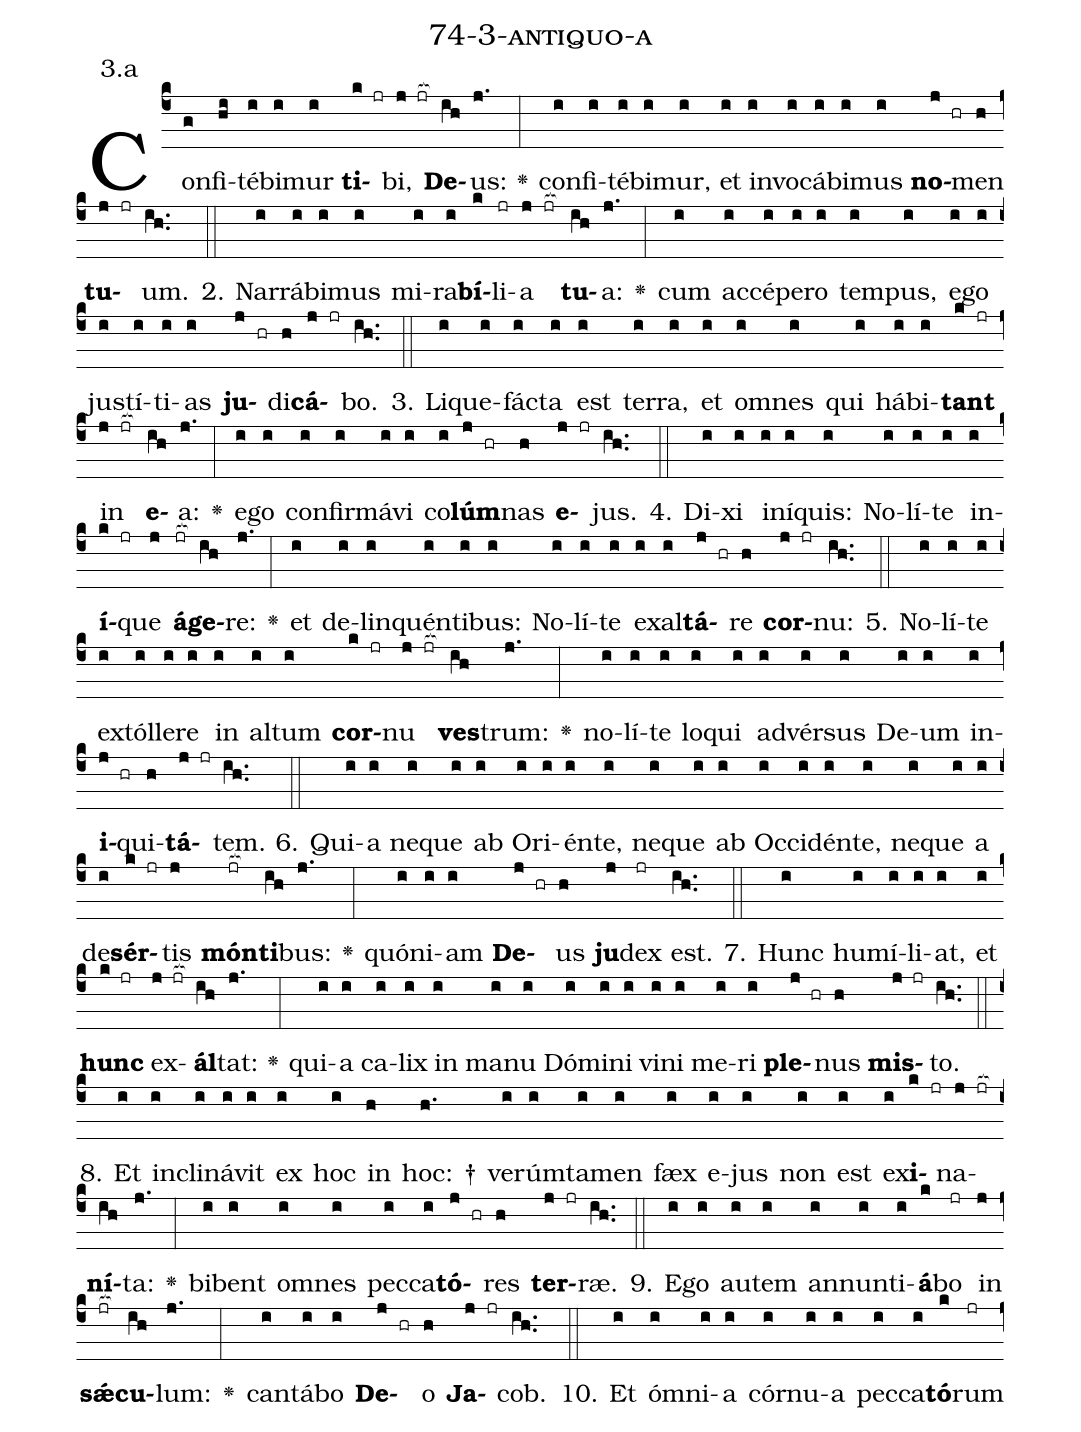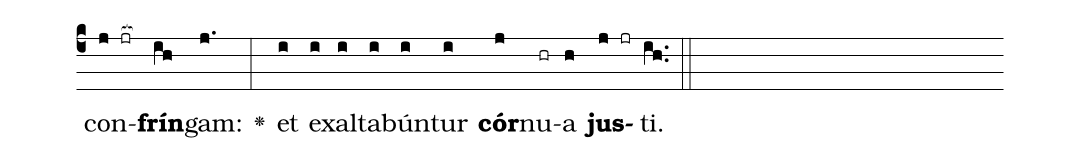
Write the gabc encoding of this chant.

name: 74-3-antiquo-a;
annotation: 3.a;
%%
(c4)Con(g)fi(hi)té(i)bi(i)mur(i) <b>ti</b>(k jr)bi,(j jr[ocb:1{]) <b>De</b>(ih[ocb:0}])us:(j.) <v>\greheightstar</v>(:) con(i)fi(i)té(i)bi(i)mur,(i) et(i) in(i)vo(i)cá(i)bi(i)mus(i) <b>no</b>(j hr)men(h) <b>tu</b>(j jr)um.(ih..) (::)
2. Nar(i)rá(i)bi(i)mus(i) mi(i)ra(i)<b>bí</b>(k)li(jr)a(j jr[ocb:1{]) <b>tu</b>(ih[ocb:0}])a:(j.) <v>\greheightstar</v>(:) cum(i) ac(i)cé(i)pe(i)ro(i) tem(i)pus,(i) e(i)go(i) jus(i)tí(i)ti(i)as(i) <b>ju</b>(j hr)di(h)<b>cá</b>(j jr)bo.(ih..) (::)
3. Li(i)que(i)fác(i)ta(i) est(i) ter(i)ra,(i) et(i) om(i)nes(i) qui(i) há(i)bi(i)<b>tant</b>(k jr) in(j jr[ocb:1{]) <b>e</b>(ih[ocb:0}])a:(j.) <v>\greheightstar</v>(:) e(i)go(i) con(i)fir(i)má(i)vi(i) co(i)<b>lúm</b>(j hr)nas(h) <b>e</b>(j jr)jus.(ih..) (::)
4. Di(i)xi(i) in(i)í(i)quis:(i) No(i)lí(i)te(i) in(i)<b>í</b>(k jr)que(j) <b>á</b>(jr[ocb:1{])<b>ge</b>(ih[ocb:0}])re:(j.) <v>\greheightstar</v>(:) et(i) de(i)lin(i)quén(i)ti(i)bus:(i) No(i)lí(i)te(i) ex(i)al(i)<b>tá</b>(j hr)re(h) <b>cor</b>(j jr)nu:(ih..) (::)
5. No(i)lí(i)te(i) ex(i)tól(i)le(i)re(i) in(i) al(i)tum(i) <b>cor</b>(k jr)nu(j jr[ocb:1{]) <b>ves</b>(ih[ocb:0}])trum:(j.) <v>\greheightstar</v>(:) no(i)lí(i)te(i) lo(i)qui(i) ad(i)vér(i)sus(i) De(i)um(i) in(i)<b>i</b>(j hr)qui(h)<b>tá</b>(j jr)tem.(ih..) (::)
6. Qui(i)a(i) ne(i)que(i) ab(i) O(i)ri(i)én(i)te,(i) ne(i)que(i) ab(i) Oc(i)ci(i)dén(i)te,(i) ne(i)que(i) a(i) de(i)<b>sér</b>(k jr)tis(j) <b>món</b>(jr[ocb:1{])<b>ti</b>(ih[ocb:0}])bus:(j.) <v>\greheightstar</v>(:) quón(i)i(i)am(i) <b>De</b>(j hr)us(h) <b>ju</b>(j)dex(jr) est.(ih..) (::)
7. Hunc(i) hu(i)mí(i)li(i)at,(i) et(i) <b>hunc</b>(k jr) ex(j jr[ocb:1{])<b>ál</b>(ih[ocb:0}])tat:(j.) <v>\greheightstar</v>(:) qui(i)a(i) ca(i)lix(i) in(i) ma(i)nu(i) Dó(i)mi(i)ni(i) vi(i)ni(i) me(i)ri(i) <b>ple</b>(j hr)nus(h) <b>mis</b>(j jr)to.(ih..) (::)
8. Et(i) in(i)cli(i)ná(i)vit(i) ex(i) hoc(i) in(h) hoc: †(h.) ve(i)rúm(i)ta(i)men(i) fæx(i) e(i)jus(i) non(i) est(i) ex(i)<b>i</b>(k jr)na(j jr[ocb:1{])<b>ní</b>(ih[ocb:0}])ta:(j.) <v>\greheightstar</v>(:) bi(i)bent(i) om(i)nes(i) pec(i)ca(i)<b>tó</b>(j hr)res(h) <b>ter</b>(j jr)ræ.(ih..) (::)
9. E(i)go(i) au(i)tem(i) an(i)nun(i)ti(i)<b>á</b>(k)bo(jr) in(j) <b>sǽ</b>(jr[ocb:1{])<b>cu</b>(ih[ocb:0}])lum:(j.) <v>\greheightstar</v>(:) can(i)tá(i)bo(i) <b>De</b>(j hr)o(h) <b>Ja</b>(j jr)cob.(ih..) (::)
10. Et(i) óm(i)ni(i)a(i) cór(i)nu(i)a(i) pec(i)ca(i)<b>tó</b>(k)rum(jr) con(j jr[ocb:1{])<b>frín</b>(ih[ocb:0}])gam:(j.) <v>\greheightstar</v>(:) et(i) ex(i)al(i)ta(i)bún(i)tur(i) <b>cór</b>(j)nu(hr)a(h) <b>jus</b>(j jr)ti.(ih..) (::)
